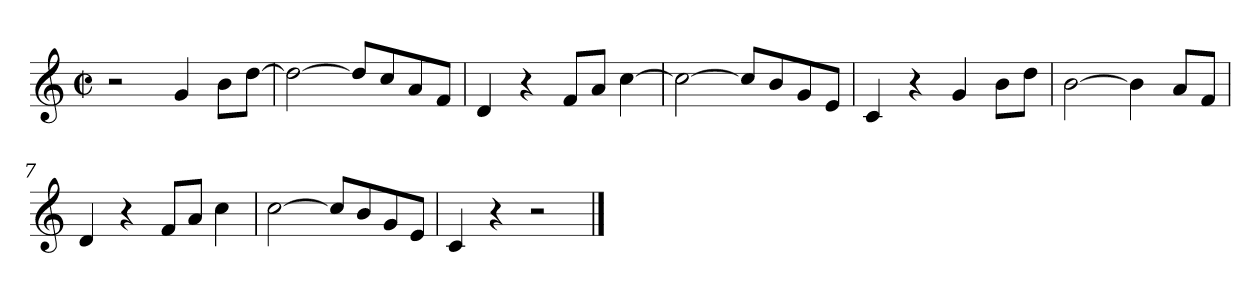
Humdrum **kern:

**kern
*part1
*staff1
*clefG2
*k[]
*C:
*M2/2
*met(c|)
=1
2r
4g/
8b\L
[8dd\J
=2
2dd\_
8dd/L]
8cc/
8a/
8f/J
=3
4d/
4r
8f/L
8a/J
[4cc\
=4
2cc\_
8cc/L]
8b/
8g/
8e/J
=5
4c/
4r
4g/
8b\L
8dd\J
=6
[2b\
4b\]
8a/L
8f/J
!!LO:LB:g=z
=7
4d/
4r
8f/L
8a/J
4cc\
=8
[2cc\
8cc/L]
8b/
8g/
8e/J
=9
4c/
4r
2r
==
*-
